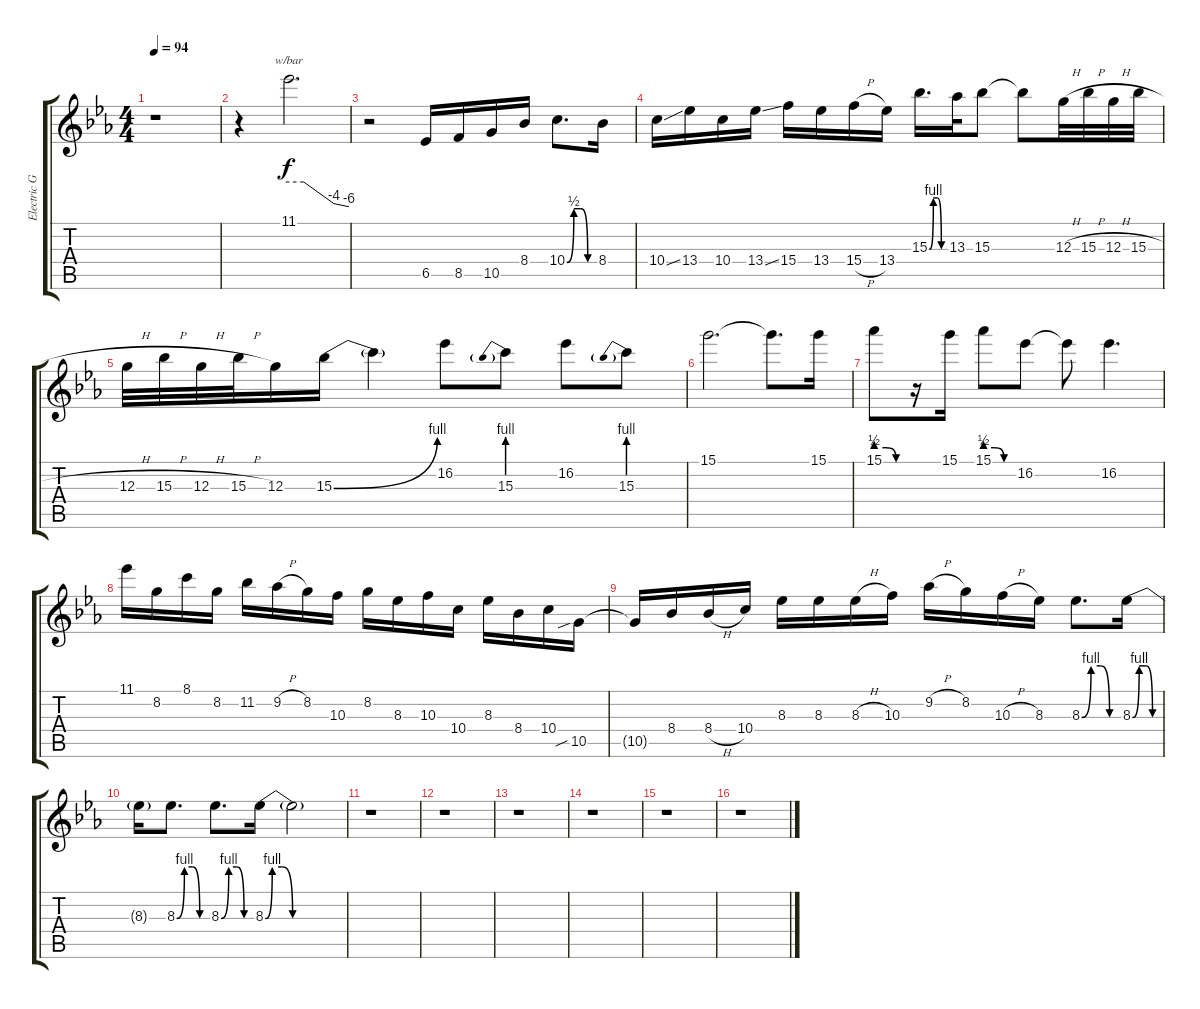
\track ("Electric Guitar" "Electric G") {instrument overdrivenguitar}
\staff {score tabs}
\tuning (E4 B3 G3 D3 A2 E2) {hide}
\ts (4 4)
\tempo 94
\clef g2
\ks eb
r.1{dy f instrument overdrivenguitar} |
r.4 11.1.2{d tbe (custom default 0 0 15 0 45 -16 60 -24)} |
r.2 6.5.16 8.5.16 10.5.16 8.4.16 10.4{be (custom 0 0 15 2 30 2 45 0 60 0)}.8{d} 8.4.16 |
10.4{ss}.16 13.4.16 10.4.16 13.4{ss}.16 15.4.16 13.4.16 15.4{h}.16 13.4.16 15.3{be (custom 0 0 15 4 30 4 45 0 60 0)}.16{d} 13.3.32 15.3.8 15.3{t}.8 12.3{h}.32 15.3{h}.32 12.3{h}.32 15.3{h}.32 |
12.3{h}.32 15.3{h}.32 12.3{h}.32 15.3{h}.32 12.3.16 15.3{be (bend 0 0 60 4)}.16 15.3{t}.4 16.2.8 15.3{be (prebend 0 4 60 4)}.8 16.2.8 15.3{be (prebend 0 4 60 4)}.8 |
15.1.2{d} 15.1{t}.8{d} 15.1.16 |
15.1{be (custom 0 2 20 2 40 0 60 0)}.8 r.16 15.1.16 15.1{be (custom 0 2 20 2 40 0 60 0)}.8 16.2.8 16.2{t}.8 16.2.4{d} |
11.1.16 8.2.16 8.1.16 8.2.16 11.2.16 9.2{h}.16 8.2.16 10.3.16 8.2.16 8.3.16 10.3.16 10.4.16 8.3.16 8.4.16 10.4.16 10.5{sib}.16 |
10.5{t}.16 8.4.16 8.4{h}.16 10.4.16 8.3.16 8.3.16 8.3{h}.16 10.3.16 9.2{h}.16 8.2.16 10.3{h}.16 8.3.16 8.3{be (custom 0 0 15 4 30 4 45 0 60 0)}.8{d} 8.3{be (custom 0 0 15 4 30 4 45 0 60 0)}.16 |
8.3{t}.16 8.3{be (custom 0 0 15 4 30 4 45 0 60 0)}.8{d} 8.3{be (custom 0 0 15 4 30 4 45 0 60 0)}.8{d} 8.3{be (custom 0 0 5 4 12 4 20 0 45 0 60 0)}.16 8.3{t}.2 |
r.1 |
r.1 |
r.1 |
r.1 |
r.1 |
r.1
